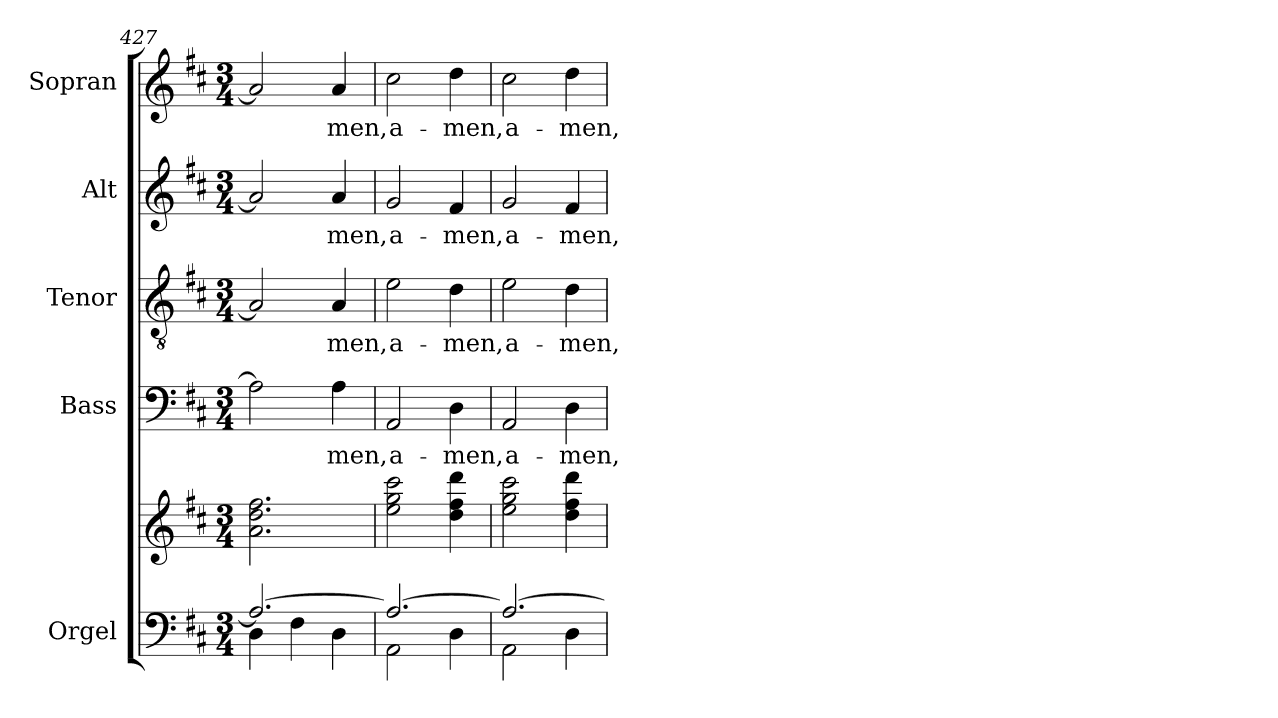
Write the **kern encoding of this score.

**kern	**kern	**kern	**text	**kern	**text	**kern	**text	**kern	**text
*part5	*part5	*part4	*part4	*part3	*part3	*part2	*part2	*part1	*part1
*staff6	*staff5	*staff4	*staff4	*staff3	*staff3	*staff2	*staff2	*staff1	*staff1
*I"Orgel	*	*I"Bass	*	*I"Tenor	*	*I"Alt	*	*I"Sopran	*
*I'Org.	*	*I'B	*	*I'T	*	*I'A	*	*I'S	*
*clefF4	*clefG2	*clefF4	*	*clefGv2	*	*clefG2	*	*clefG2	*
*k[f#c#]	*k[f#c#]	*k[f#c#]	*	*k[f#c#]	*	*k[f#c#]	*	*k[f#c#]	*
*D:	*D:	*D:	*	*D:	*	*D:	*	*D:	*
*M3/4	*M3/4	*M3/4	*	*M3/4	*	*M3/4	*	*M3/4	*
=427	=427	=427	=427	=427	=427	=427	=427	=427	=427
*^	*	*	*	*	*	*	*	*	*
2.A/_	4D\	2.a\ 2.dd\ 2.ff#\	2A\]	.	2A/]	.	2a/]	.	2a/]	.
.	4F#\	.	.	.	.	.	.	.	.	.
!	!	!	!	!LO:LY:b	!	!LO:LY:b	!	!LO:LY:b	!	!LO:LY:b
.	4D\	.	4A\	-men,	4A/	-men,	4a/	-men,	4a/	-men,
=428	=428	=428	=428	=428	=428	=428	=428	=428	=428	=428
!	!	!	!	!LO:LY:b	!	!LO:LY:b	!	!LO:LY:b	!	!LO:LY:b
2.A/_	2AA\	2ee\ 2gg\ 2ccc#\	2AA/	a-	2e\	a-	2g/	a-	2cc#\	a-
!	!	!	!	!LO:LY:b	!	!LO:LY:b	!	!LO:LY:b	!	!LO:LY:b
.	4D\	4dd\ 4ff#\ 4ddd\	4D\	-men,	4d\	-men,	4f#/	-men,	4dd\	-men,
=429	=429	=429	=429	=429	=429	=429	=429	=429	=429	=429
!	!	!	!	!LO:LY:b	!	!LO:LY:b	!	!LO:LY:b	!	!LO:LY:b
2.A/_	2AA\	2ee\ 2gg\ 2ccc#\	2AA/	a-	2e\	a-	2g/	a-	2cc#\	a-
!	!	!	!	!LO:LY:b	!	!LO:LY:b	!	!LO:LY:b	!	!LO:LY:b
.	4D\	4dd\ 4ff#\ 4ddd\	4D\	-men,	4d\	-men,	4f#/	-men,	4dd\	-men,
*v	*v	*	*	*	*	*	*	*	*	*
=	=	=	=	=	=	=	=	=	=
*-	*-	*-	*-	*-	*-	*-	*-	*-	*-
